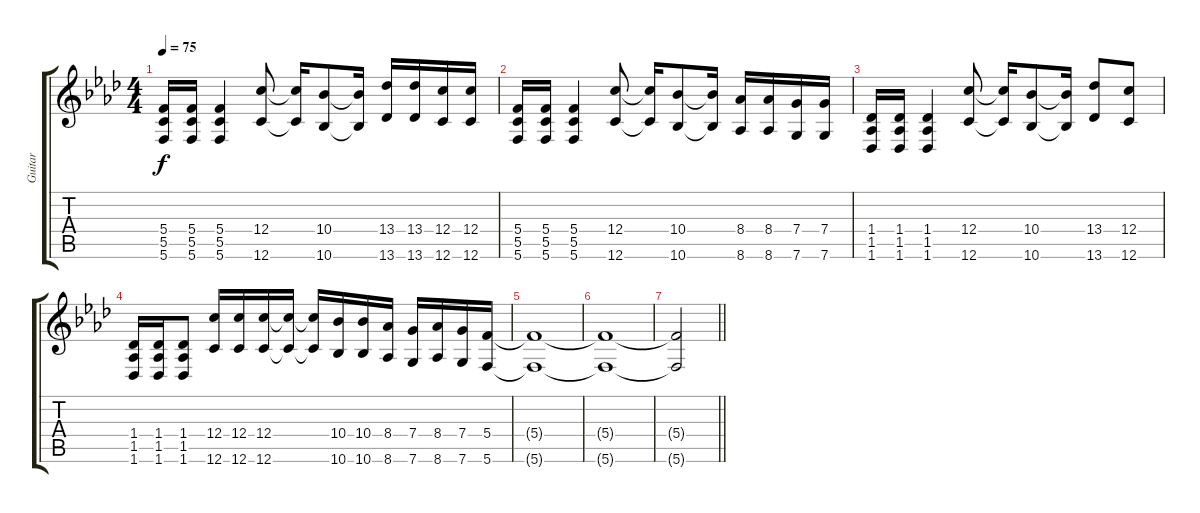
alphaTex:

\track ("Guitar" "Guitar") {instrument distortionguitar}
\staff {score tabs}
\tuning (D4 A3 F3 C3 G2 C2) {hide}
\ts (4 4)
\tempo 75
\clef g2
\ks ab
(5.4 5.5 5.6).16{dy f} (5.4 5.5 5.6).16 (5.4 5.5 5.6).4 (12.4 12.6).8 (12.4{t} 12.6{t}).16 (10.4 10.6).8 (10.4{t} 10.6{t}).16 (13.4 13.6).16 (13.4 13.6).16 (12.4 12.6).16 (12.4 12.6).16 |
(5.4 5.5 5.6).16 (5.4 5.5 5.6).16 (5.4 5.5 5.6).4 (12.4 12.6).8 (12.4{t} 12.6{t}).16 (10.4 10.6).8 (10.4{t} 10.6{t}).16 (8.4 8.6).16 (8.4 8.6).16 (7.4 7.6).16 (7.4 7.6).16 |
(1.4 1.5 1.6).16 (1.4 1.5 1.6).16 (1.4 1.5 1.6).4 (12.4 12.6).8 (12.4{t} 12.6{t}).16 (10.4 10.6).8 (10.4{t} 10.6{t}).16 (13.4 13.6).8 (12.4 12.6).8 |
(1.4 1.5 1.6).16 (1.4 1.5 1.6).16 (1.4 1.5 1.6).8 (12.4 12.6).16 (12.4 12.6).16 (12.4 12.6).16 (12.4{t} 12.6{t}).16 (12.4{t} 12.6{t}).16 (10.4 10.6).16 (10.4 10.6).16 (8.4 8.6).16 (7.4 7.6).16 (8.4 8.6).16 (7.4 7.6).16 (5.4 5.6).16 |
(5.4{t} 5.6{t}).1 |
(5.4{t} 5.6{t}).1 |
\barLineRight lightlight
(5.4{t} 5.6{t}).2
